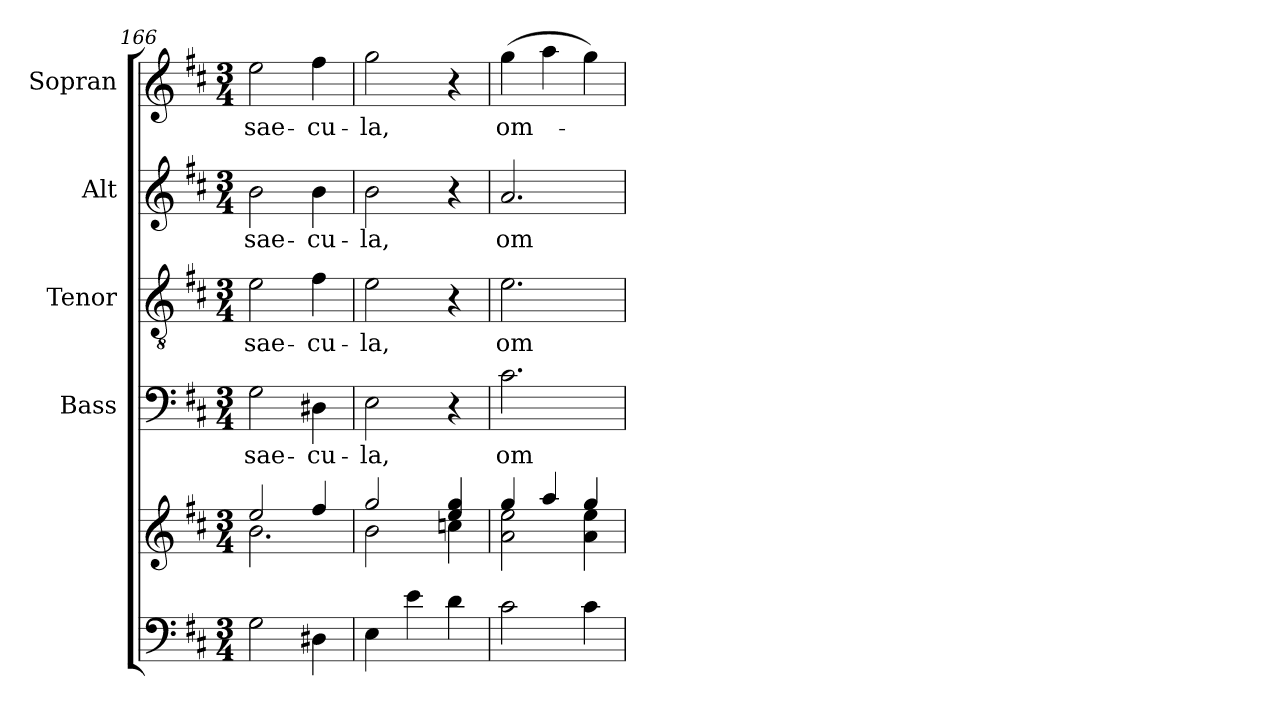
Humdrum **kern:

**kern	**kern	**kern	**text	**kern	**text	**kern	**text	**kern	**text
*part5	*part5	*part4	*part4	*part3	*part3	*part2	*part2	*part1	*part1
*staff6	*staff5	*staff4	*staff4	*staff3	*staff3	*staff2	*staff2	*staff1	*staff1
*	*	*I"Bass	*	*I"Tenor	*	*I"Alt	*	*I"Sopran	*
*	*	*I'B.	*	*I'T.	*	*I'A.	*	*I'S.	*
*clefF4	*clefG2	*clefF4	*	*clefGv2	*	*clefG2	*	*clefG2	*
*k[f#c#]	*k[f#c#]	*k[f#c#]	*	*k[f#c#]	*	*k[f#c#]	*	*k[f#c#]	*
*D:	*D:	*D:	*	*D:	*	*D:	*	*D:	*
*M3/4	*M3/4	*M3/4	*	*M3/4	*	*M3/4	*	*M3/4	*
=166	=166	=166	=166	=166	=166	=166	=166	=166	=166
*	*^	*	*	*	*	*	*	*	*
!	!	!	!	!LO:LY:b	!	!LO:LY:b	!	!LO:LY:b	!	!LO:LY:b
2G\	2ee/	2.b\	2G\	sae-	2e\	sae-	2b\	sae-	2ee\	sae-
!	!	!	!	!LO:LY:b	!	!LO:LY:b	!	!LO:LY:b	!	!LO:LY:b
4D#X\	4ff#/	.	4D#X\	-cu-	4f#\	-cu-	4b\	-cu-	4ff#\	-cu-
=167	=167	=167	=167	=167	=167	=167	=167	=167	=167	=167
!	!	!	!	!LO:LY:b	!	!LO:LY:b	!	!LO:LY:b	!	!LO:LY:b
4E\	2gg/	2b\	2E\	-la,	2e\	-la,	2b\	-la,	2gg\	-la,
4e\	.	.	.	.	.	.	.	.	.	.
4d\	4ee/ 4gg/	4ccn\	4r	.	4r	.	4r	.	4r	.
=168	=168	=168	=168	=168	=168	=168	=168	=168	=168	=168
!	!	!	!	!LO:LY:b	!	!LO:LY:b	!	!LO:LY:b	!	!LO:LY:b
2c#\	4gg/	2a\ 2ee\	2.c#\	om-	2.e\	om-	2.a/	om-	(>4gg\	om-
.	4aa/	.	.	.	.	.	.	.	4aa\	.
4c#\	4gg/	4a\ 4ee\	.	.	.	.	.	.	4gg\)	.
*	*v	*v	*	*	*	*	*	*	*	*
=	=	=	=	=	=	=	=	=	=
*-	*-	*-	*-	*-	*-	*-	*-	*-	*-
